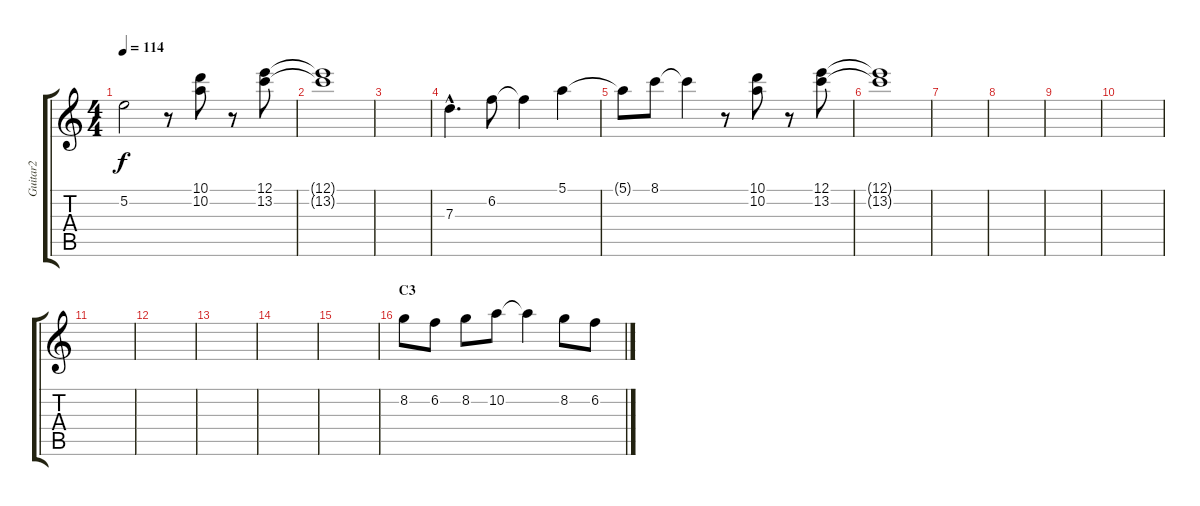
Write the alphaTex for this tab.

\track ("Guitar2" "Guitar2") {instrument electricguitarclean}
\staff {score tabs}
\tuning (E4 B3 G3 D3 A2 E2) {hide}
\ts (4 4)
\tempo 114
\clef g2
\ks c
5.2{t}.2{dy f} r.8 (10.1 10.2).8 r.8 (12.1 13.2).8 |
(12.1{t} 13.2{t}).1 |
|
7.3{hac}.4{d} 6.2.8 6.2{t}.4 5.1.4 |
5.1{t}.8 8.1.8 8.1{t}.4 r.8 (10.1 10.2).8 r.8 (12.1 13.2).8 |
(12.1{t} 13.2{t}).1 |
|
|
|
|
|
|
|
|
|
\section ("" "C3")
8.2.8 6.2.8 8.2.8 10.2.8 10.2{t}.4 8.2.8 6.2.8
